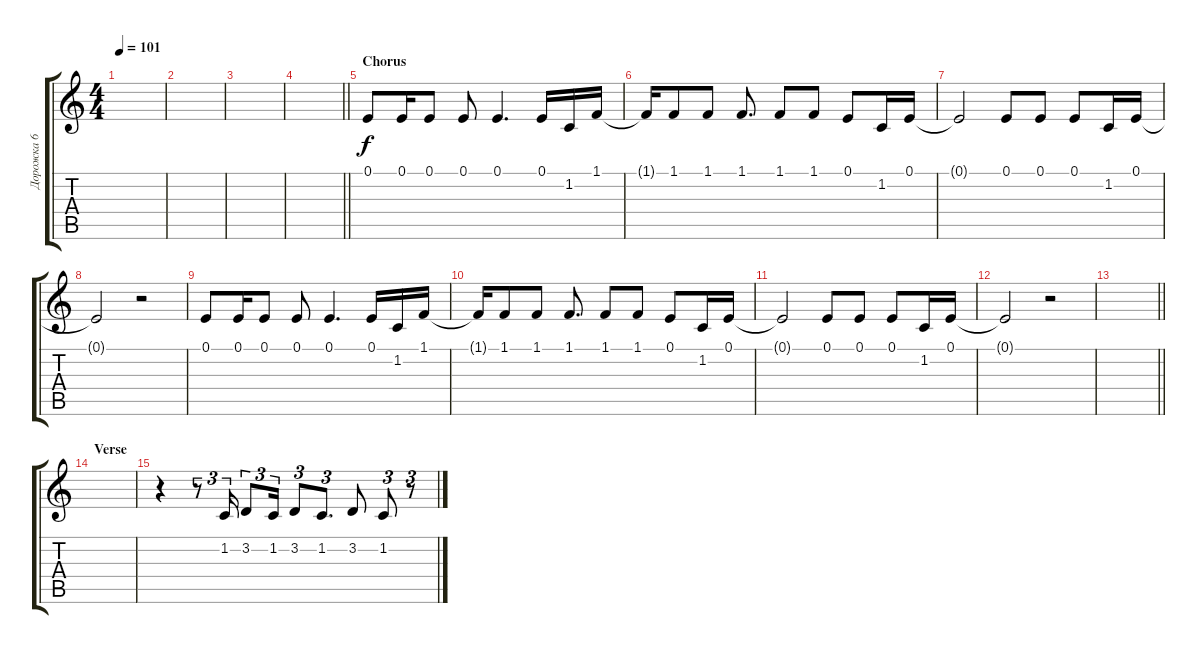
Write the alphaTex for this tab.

\track ("Дорожка 6" "Дорожка 6") {instrument altosax}
\staff {score tabs}
\tuning (E4 B3 G3 D3 A2 E2) {hide}
\ts (4 4)
\tempo 101
\clef g2
\ks c
|
|
|
\barLineRight lightlight
|
\section ("" "Chorus")
0.1.8 0.1.16 0.1.8 0.1.8 0.1.4{d} 0.1.16 1.2.16 1.1.16 |
1.1{t}.16 1.1.8 1.1.8 1.1.8{d} 1.1.8 1.1.8 0.1.8 1.2.16 0.1.16 |
0.1{t}.2 0.1.8 0.1.8 0.1.8 1.2.16 0.1.16 |
0.1{t}.2 r.2 |
0.1.8 0.1.16 0.1.8 0.1.8 0.1.4{d} 0.1.16 1.2.16 1.1.16 |
1.1{t}.16 1.1.8 1.1.8 1.1.8{d} 1.1.8 1.1.8 0.1.8 1.2.16 0.1.16 |
0.1{t}.2 0.1.8 0.1.8 0.1.8 1.2.16 0.1.16 |
0.1{t}.2 r.2 |
\barLineRight lightlight
|
\section ("" "Verse")
|
r.4 r.8{tu (3 2)} 1.2.16{tu (3 2)} 3.2.8{tu (3 2)} 1.2.16{tu (3 2)} 3.2.8{tu (3 2)} 1.2.8{d tu (3 2)} 3.2.8 1.2.8{tu (3 2)} r.8{tu (3 2)}
